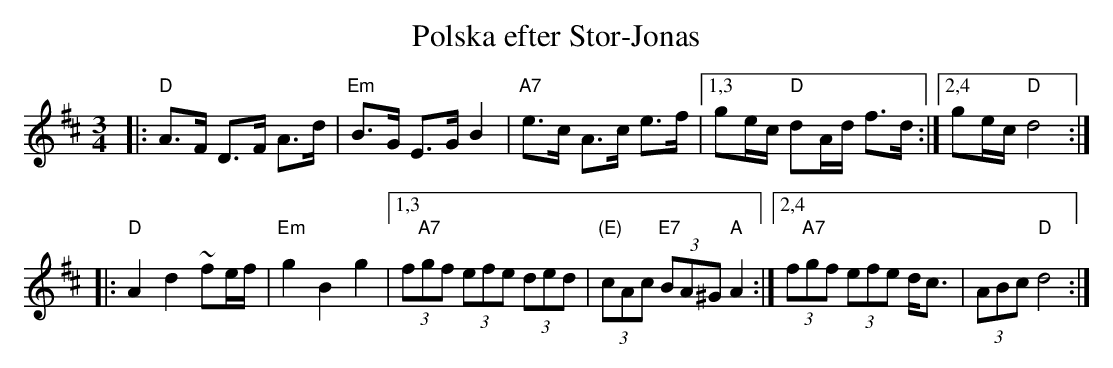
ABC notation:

X:1
T: Polska efter Stor-Jonas
M: 3/4
L: 1/8
K: D
|: "D"A>F D>F A>d | "Em"B>G E>G B2 | "A7"e>c A>c e>f |1,3 ge/c/ "D"dA/d/ f>d \
                                                    :|2,4 ge/c/ "D"d4 :|
|: "D"A2 d2 ~fe/f/ | "Em"g2 B2 g2 |1,3 (3f"A7"gf (3efe (3ded | "(E)"(3cAc "E7"(3BA^G "A"A2 \
                                 :|2,4 (3f"A7"gf (3efe d<c | (3ABc "D"d4 :|
